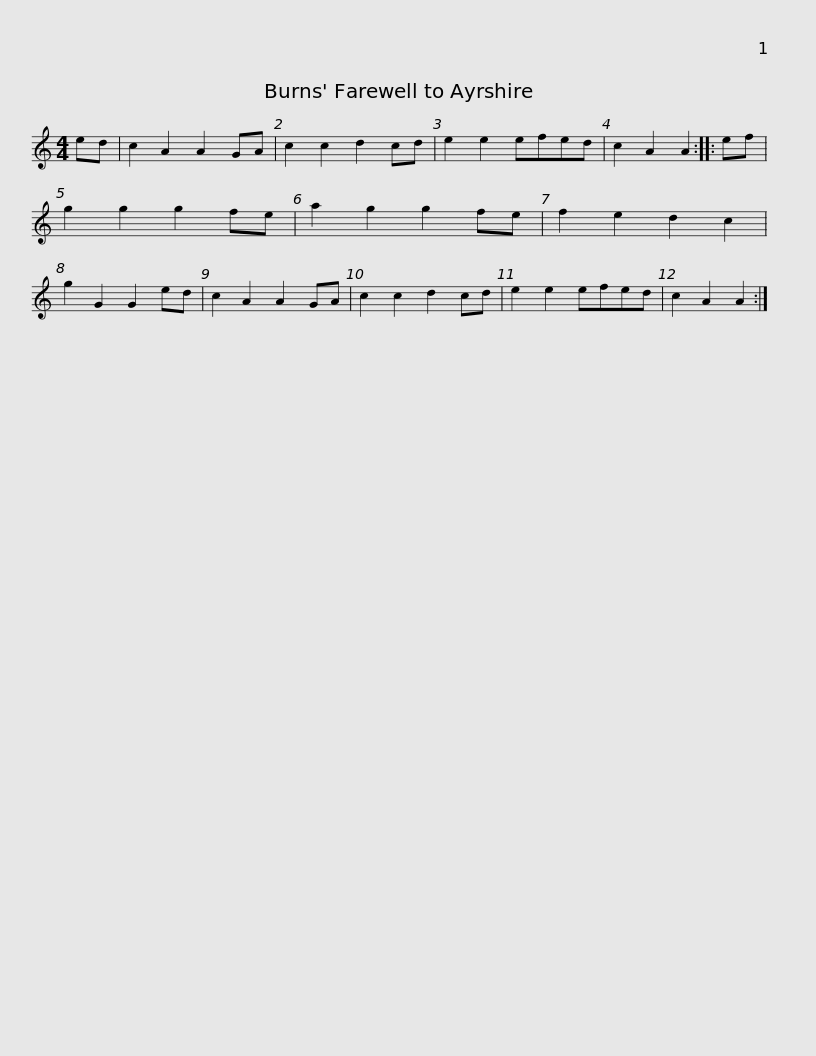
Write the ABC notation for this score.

X:1
L:1/8
M:4/4
I:linebreak $
K:C
V:1 treble
V:1
 ed | c2 A2 A2 GA | c2 c2 d2 cd | e2 e2 efed | c2 A2 A2 :: %5
 ef | g2 g2 g2 fe | a2 g2 g2 fe | f2 e2 d2 c2 |$ g2 G2 G2 ed | %10
 c2 A2 A2 GA | c2 c2 d2 cd | e2 e2 efed | c2 A2 A2 :| %14
